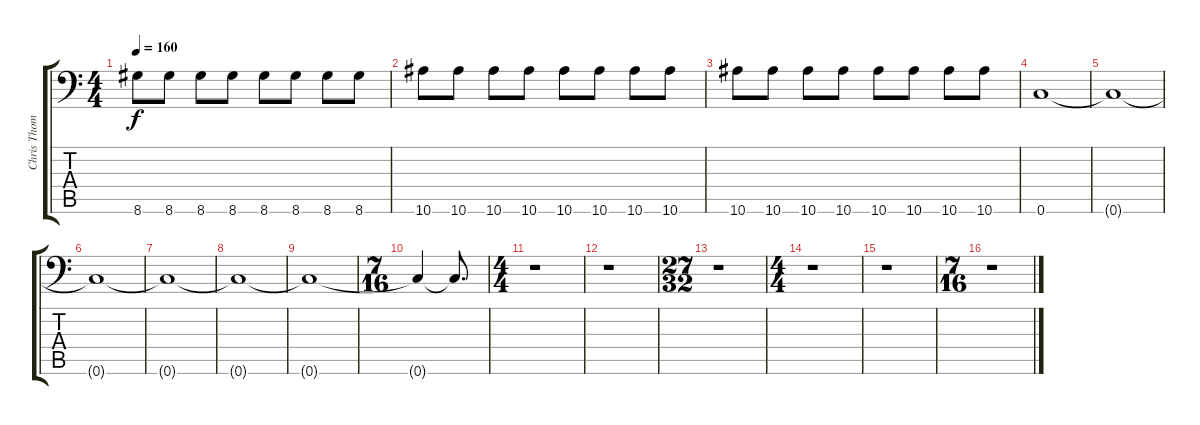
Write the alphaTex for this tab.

\track ("Chris Thompson" "Chris Thom") {instrument electricbasspick}
\staff {score tabs}
\tuning (D4 A3 F3 C3 G2 C2) {hide}
\ts (4 4)
\tempo 160
\clef f4
\ks c
8.6.8{dy f} 8.6.8 8.6.8 8.6.8 8.6.8 8.6.8 8.6.8 8.6.8 |
10.6.8 10.6.8 10.6.8 10.6.8 10.6.8 10.6.8 10.6.8 10.6.8 |
10.6.8 10.6.8 10.6.8 10.6.8 10.6.8 10.6.8 10.6.8 10.6.8 |
0.6.1 |
0.6{t}.1{volume 4} |
0.6{t}.1{volume 3} |
0.6{t}.1{volume 3} |
0.6{t}.1{volume 2} |
0.6{t}.1{volume 2} |
\ts (7 16)
0.6{t}.4{volume 1} 0.6{t}.8{d} |
\ts (4 4)
r.1 |
r.1 |
\ts (27 32)
r.1 |
\ts (4 4)
r.1 |
r.1 |
\ts (7 16)
r.1
